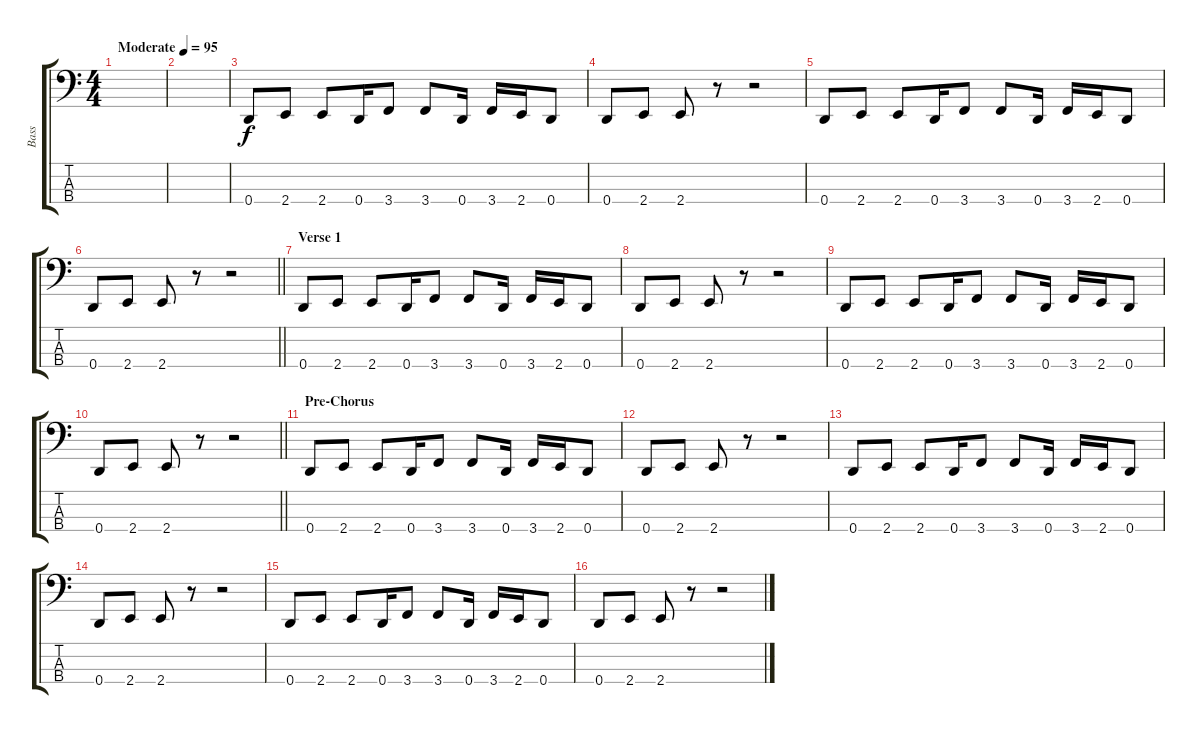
\track ("Bass" "Bass") {instrument electricbassfinger}
\staff {score tabs}
\tuning (G2 D2 A1 D1) {hide}
\ts (4 4)
\tempo (95 "Moderate")
\clef f4
\ks c
|
|
0.4.8 2.4.8 2.4.8 0.4.16 3.4.8 3.4.8 0.4.16 3.4.16 2.4.16 0.4.8 |
0.4.8 2.4.8 2.4.8 r.8 r.2 |
0.4.8 2.4.8 2.4.8 0.4.16 3.4.8 3.4.8 0.4.16 3.4.16 2.4.16 0.4.8 |
\barLineRight lightlight
0.4.8 2.4.8 2.4.8 r.8 r.2 |
\section ("" "Verse 1")
0.4.8 2.4.8 2.4.8 0.4.16 3.4.8 3.4.8 0.4.16 3.4.16 2.4.16 0.4.8 |
0.4.8 2.4.8 2.4.8 r.8 r.2 |
0.4.8 2.4.8 2.4.8 0.4.16 3.4.8 3.4.8 0.4.16 3.4.16 2.4.16 0.4.8 |
\barLineRight lightlight
0.4.8 2.4.8 2.4.8 r.8 r.2 |
\section ("" "Pre-Chorus")
0.4.8 2.4.8 2.4.8 0.4.16 3.4.8 3.4.8 0.4.16 3.4.16 2.4.16 0.4.8 |
0.4.8 2.4.8 2.4.8 r.8 r.2 |
0.4.8 2.4.8 2.4.8 0.4.16 3.4.8 3.4.8 0.4.16 3.4.16 2.4.16 0.4.8 |
0.4.8 2.4.8 2.4.8 r.8 r.2 |
0.4.8 2.4.8 2.4.8 0.4.16 3.4.8 3.4.8 0.4.16 3.4.16 2.4.16 0.4.8 |
0.4.8 2.4.8 2.4.8 r.8 r.2
